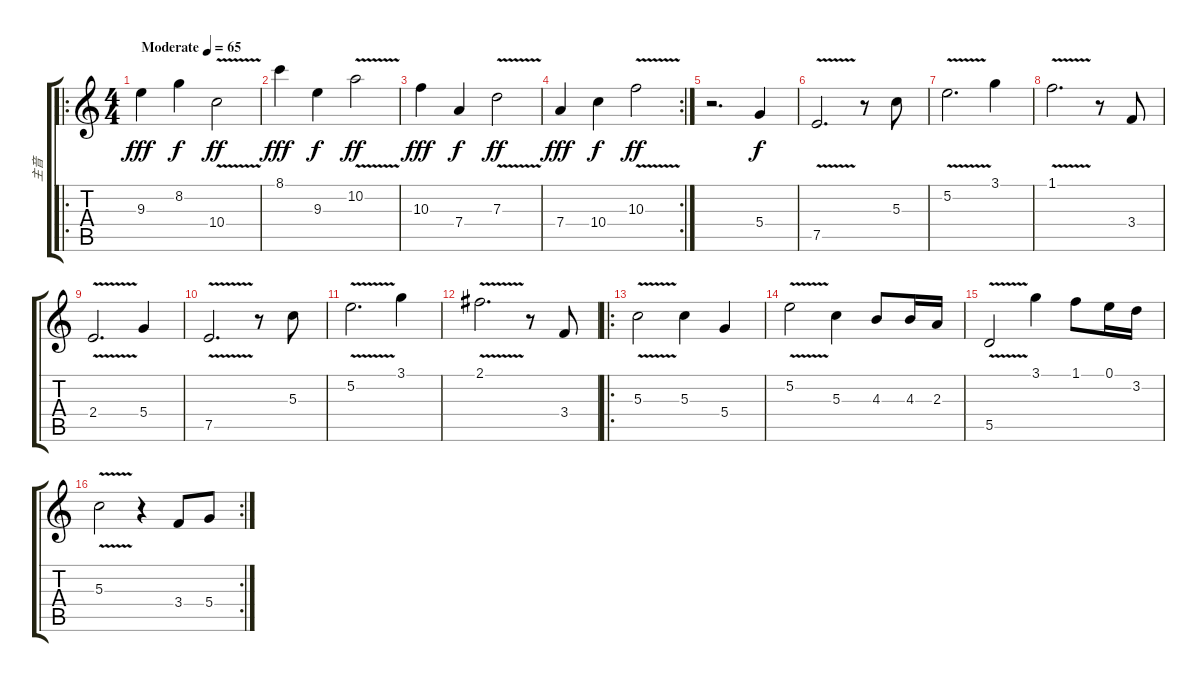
\track ("主音" "主音") {instrument guitarharmonics}
\staff {score tabs}
\tuning (E4 B3 G3 D3 A2 E2) {hide}
\ro
\ts (4 4)
\tempo (65 "Moderate")
\clef g2
\ks c
9.3.4{dy fff instrument guitarharmonics} 8.2.4{dy f} 10.4{v}.2{dy ff} |
8.1.4{dy fff} 9.3.4{dy f} 10.2{v}.2{dy ff} |
10.3.4{dy fff} 7.4.4{dy f} 7.3{v}.2{dy ff} |
\rc 2
7.4.4{dy fff} 10.4.4{dy f} 10.3{v}.2{dy ff} |
r.2{d} 5.4.4{dy f} |
7.5{v}.2{d} r.8 5.3.8 |
5.2{v}.2{d} 3.1.4 |
1.1{v}.2{d} r.8 3.4.8 |
2.4{v}.2{d} 5.4.4 |
7.5{v}.2{d} r.8 5.3.8 |
5.2{v}.2{d} 3.1.4 |
2.1{v}.2{d} r.8 3.4.8 |
\ro
5.3{v}.2 5.3.4 5.4.4 |
5.2{v}.2 5.3.4 4.3.8 4.3.16 2.3.16 |
5.5{v}.2 3.1.4 1.1.8 0.1.16 3.2.16 |
\rc 2
5.3{v}.2 r.4 3.4.8 5.4.8
